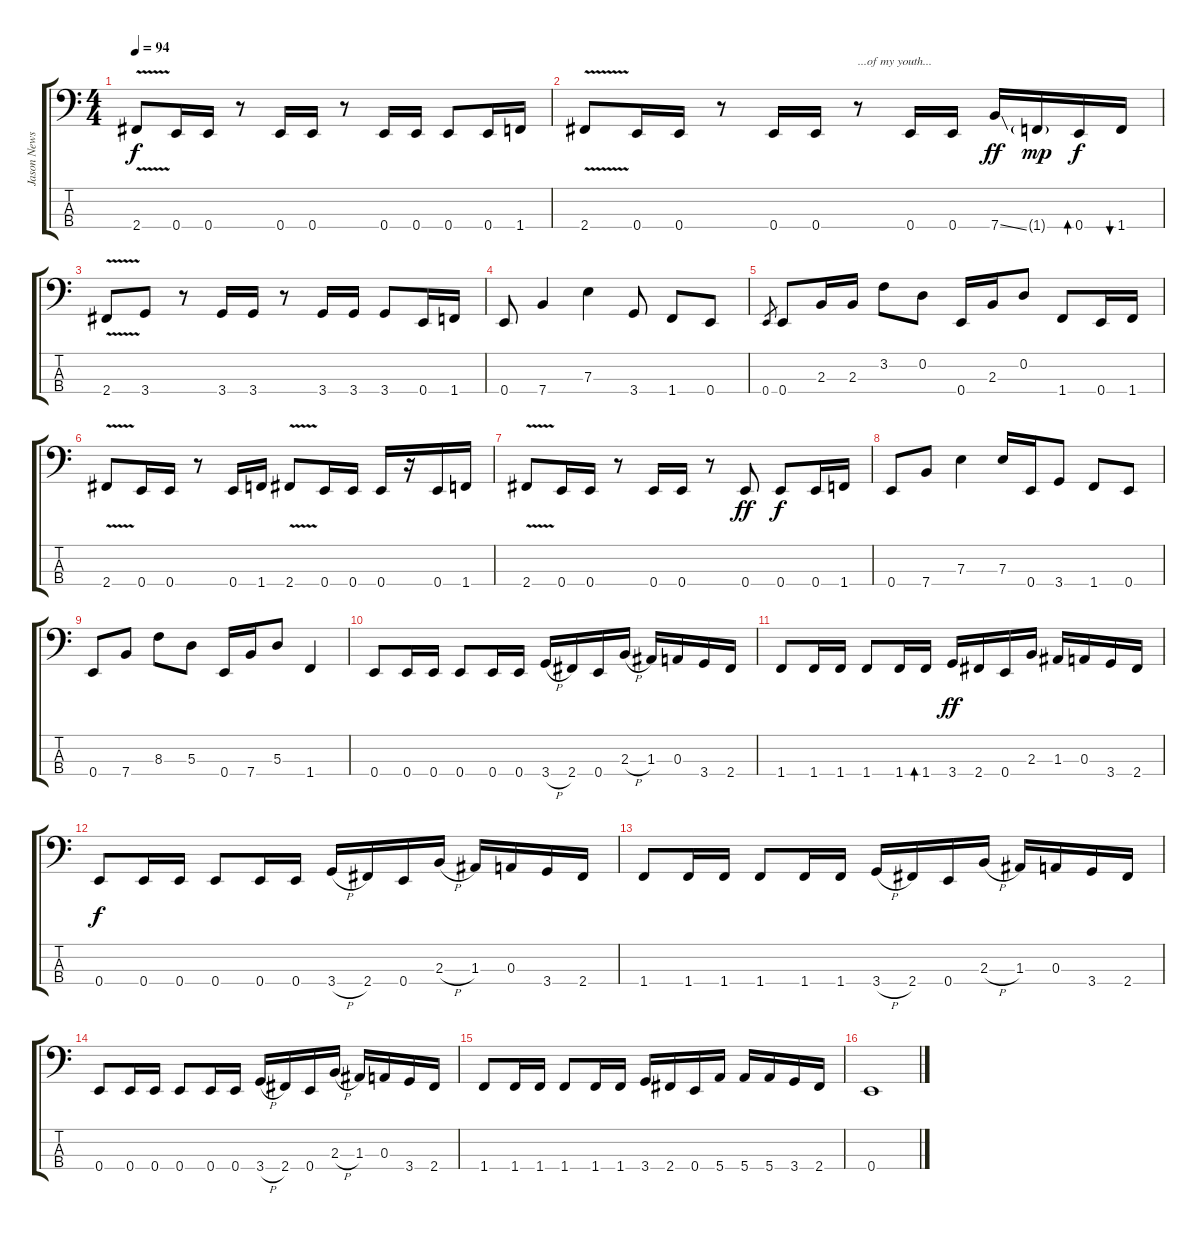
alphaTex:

\track ("Jason Newsted" "Jason News") {instrument electricbasspick}
\staff {score tabs}
\tuning (G2 D2 A1 E1) {hide}
\ts (4 4)
\tempo 94
\clef f4
\ks c
2.4{v}.8{dy f} 0.4.16 0.4.16 r.8 0.4.16 0.4.16 r.8 0.4.16 0.4.16 0.4.8 0.4.16 1.4.16 |
2.4{v}.8 0.4.16 0.4.16 r.8 0.4.16 0.4.16 r.8{txt "...of my youth..."} 0.4.16 0.4.16 7.4{ss}.16{dy ff} 1.4{g}.16{dy mp} 0.4.16{bd 120 dy f} 1.4.16{bu 120} |
2.4{v}.8 3.4.8 r.8 3.4.16 3.4.16 r.8 3.4.16 3.4.16 3.4.8 0.4.16 1.4.16 |
0.4.8 7.4.4 7.3.4 3.4.8 1.4.8 0.4.8 |
0.4.8{gr} 0.4.8 2.3.16 2.3.16 3.2.8 0.2.8 0.4.16 2.3.16 0.2.8 1.4.8 0.4.16 1.4.16 |
2.4{v}.8 0.4.16 0.4.16 r.8 0.4.16 1.4.16 2.4{v}.8 0.4.16 0.4.16 0.4.16 r.16 0.4.16 1.4.16 |
2.4{v}.8 0.4.16 0.4.16 r.8 0.4.16 0.4.16 r.8 0.4.8{dy ff} 0.4.8{dy f} 0.4.16 1.4.16 |
0.4.8 7.4.8 7.3.4 7.3.16 0.4.16 3.4.8 1.4.8 0.4.8 |
0.4.8 7.4.8 8.3.8 5.3.8 0.4.16 7.4.16 5.3.8 1.4.4 |
0.4.8 0.4.16 0.4.16 0.4.8 0.4.16 0.4.16 3.4{h}.16 2.4.16 0.4.16 2.3{h}.16 1.3.16 0.3.16 3.4.16 2.4.16 |
1.4.8 1.4.16 1.4.16 1.4.8 1.4.16 1.4.16{bd 120} 3.4.16{dy ff} 2.4.16 0.4.16 2.3.16 1.3.16 0.3.16 3.4.16 2.4.16 |
0.4.8{dy f} 0.4.16 0.4.16 0.4.8 0.4.16 0.4.16 3.4{h}.16 2.4.16 0.4.16 2.3{h}.16 1.3.16 0.3.16 3.4.16 2.4.16 |
1.4.8 1.4.16 1.4.16 1.4.8 1.4.16 1.4.16 3.4{h}.16 2.4.16 0.4.16 2.3{h}.16 1.3.16 0.3.16 3.4.16 2.4.16 |
0.4.8 0.4.16 0.4.16 0.4.8 0.4.16 0.4.16 3.4{h}.16 2.4.16 0.4.16 2.3{h}.16 1.3.16 0.3.16 3.4.16 2.4.16 |
1.4.8 1.4.16 1.4.16 1.4.8 1.4.16 1.4.16 3.4.16 2.4.16 0.4.16 5.4.16 5.4.16 5.4.16 3.4.16 2.4.16 |
0.4.1
